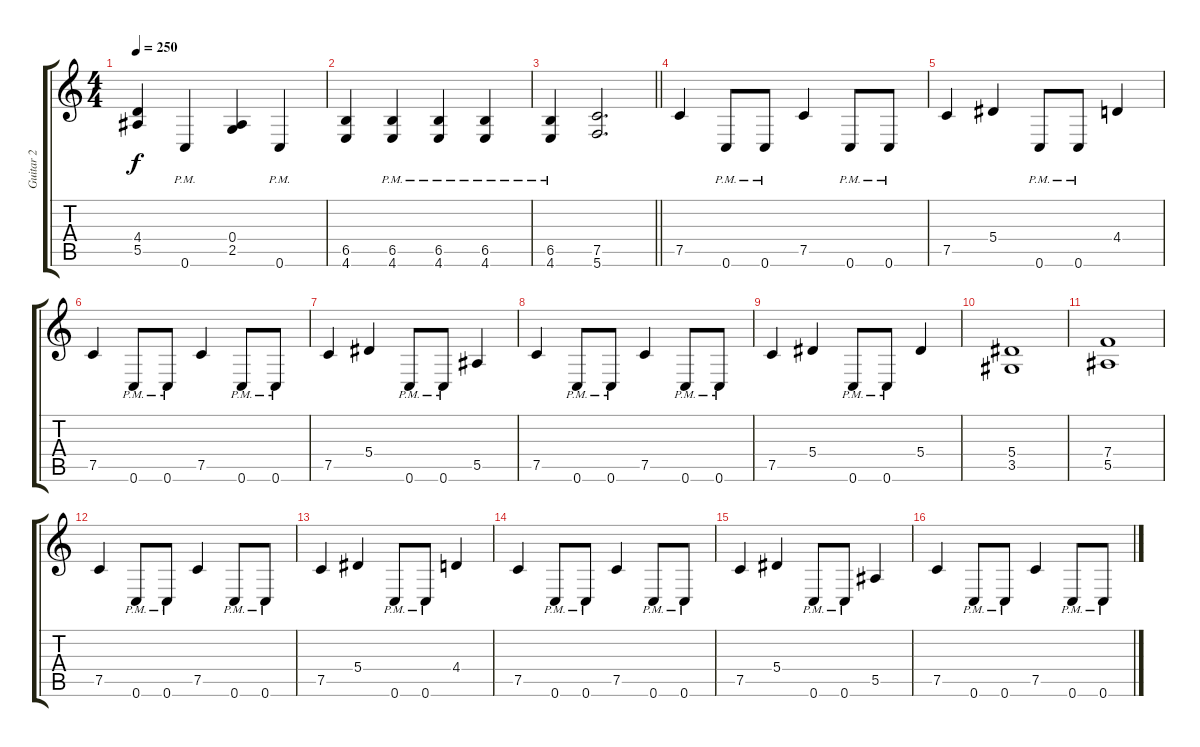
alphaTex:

\track ("Guitar 2" "Guitar 2") {instrument distortionguitar}
\staff {score tabs}
\tuning (C4 G3 Eb3 Bb2 F2 C2) {hide}
\ts (4 4)
\tempo 250
\clef g2
\ks c
(4.4 5.5).4{dy f} 0.6{pm}.4 (0.4 2.5).4 0.6{pm}.4 |
(6.5 4.6).4 (6.5{pm} 4.6{pm}).4 (6.5{pm} 4.6{pm}).4 (6.5{pm} 4.6{pm}).4 |
\barLineRight lightlight
(6.5{pm} 4.6{pm}).4 (7.5 5.6).2{d} |
7.5.4 0.6{pm}.8 0.6{pm}.8 7.5.4 0.6{pm}.8 0.6{pm}.8 |
7.5.4 5.4.4 0.6{pm}.8 0.6{pm}.8 4.4.4 |
7.5.4 0.6{pm}.8 0.6{pm}.8 7.5.4 0.6{pm}.8 0.6{pm}.8 |
7.5.4 5.4.4 0.6{pm}.8 0.6{pm}.8 5.5.4 |
7.5.4 0.6{pm}.8 0.6{pm}.8 7.5.4 0.6{pm}.8 0.6{pm}.8 |
7.5.4 5.4.4 0.6{pm}.8 0.6{pm}.8 5.4.4 |
(5.4 3.5).1 |
(7.4 5.5).1 |
7.5.4 0.6{pm}.8 0.6{pm}.8 7.5.4 0.6{pm}.8 0.6{pm}.8 |
7.5.4 5.4.4 0.6{pm}.8 0.6{pm}.8 4.4.4 |
7.5.4 0.6{pm}.8 0.6{pm}.8 7.5.4 0.6{pm}.8 0.6{pm}.8 |
7.5.4 5.4.4 0.6{pm}.8 0.6{pm}.8 5.5.4 |
7.5.4 0.6{pm}.8 0.6{pm}.8 7.5.4 0.6{pm}.8 0.6{pm}.8
